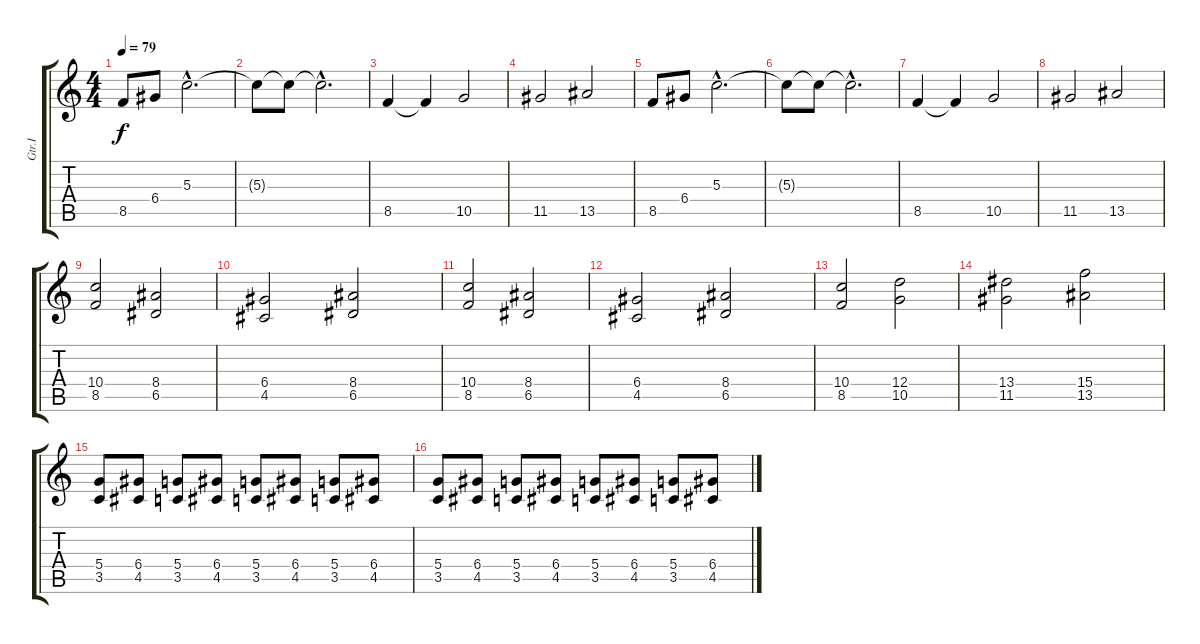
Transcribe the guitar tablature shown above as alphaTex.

\track ("Gtr.I" "Gtr.I") {instrument distortionguitar}
\staff {score tabs}
\tuning (E4 B3 G3 D3 A2 E2) {hide}
\ts (4 4)
\tempo 79
\clef g2
\ks c
8.5.8{dy f} 6.4.8 5.3{hac}.2{d} |
5.3{t}.8 5.3{t}.8 5.3{hac t}.2{d} |
8.5.4 8.5{t}.4 10.5.2 |
11.5.2 13.5.2 |
8.5.8 6.4.8 5.3{hac}.2{d} |
5.3{t}.8 5.3{t}.8 5.3{hac t}.2{d} |
8.5.4 8.5{t}.4 10.5.2 |
11.5.2 13.5.2 |
(10.4 8.5).2 (8.4 6.5).2 |
(6.4 4.5).2 (8.4 6.5).2 |
(10.4 8.5).2 (8.4 6.5).2 |
(6.4 4.5).2 (8.4 6.5).2 |
(10.4 8.5).2 (12.4 10.5).2 |
(13.4 11.5).2 (15.4 13.5).2 |
(5.4 3.5).8 (6.4 4.5).8 (5.4 3.5).8 (6.4 4.5).8 (5.4 3.5).8 (6.4 4.5).8 (5.4 3.5).8 (6.4 4.5).8 |
(5.4 3.5).8 (6.4 4.5).8 (5.4 3.5).8 (6.4 4.5).8 (5.4 3.5).8 (6.4 4.5).8 (5.4 3.5).8 (6.4 4.5).8
